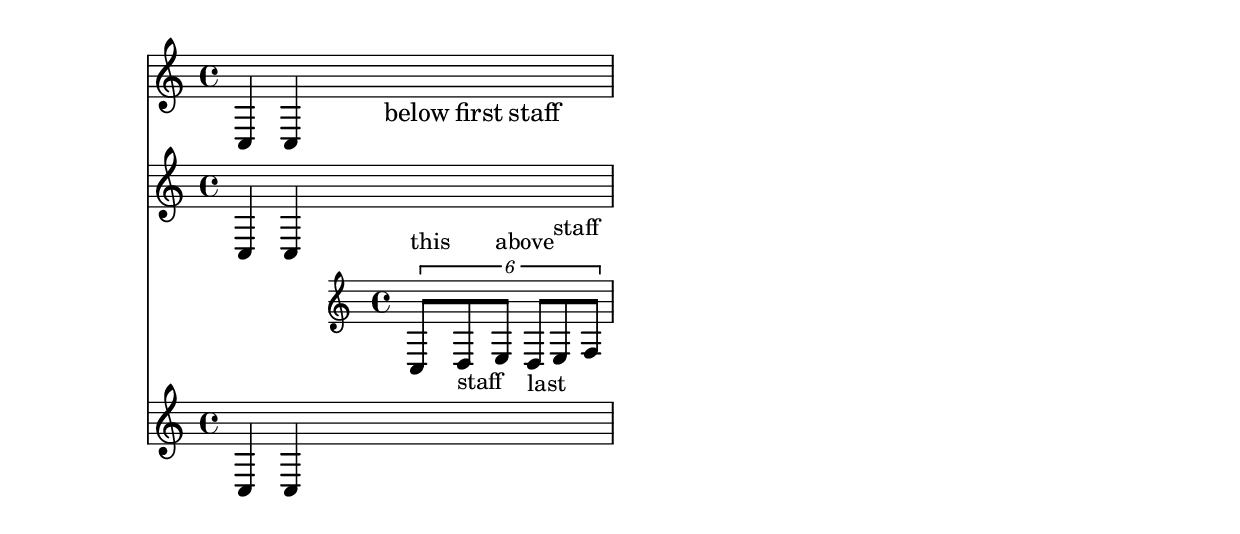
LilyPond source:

%% Do not edit this file; it is auto-generated from LSR http://lsr.dsi.unimi.it
%% This file is in the public domain.
\version "2.11.48"

\header {
  lsrtags = "vocal-music, tweaks-and-overrides, spacing"

  texidoc = "
This snippet demonstrates the use of the @code{alignBelowContext} and
@code{alignAboveContext} properties to control the positioning of
lyrics and ossias.

"
  doctitle = "Vertically aligning ossias and lyrics"
} % begin verbatim
\paper {
  ragged-right = ##t
}

\relative <<
  \new Staff = "1" { c4 c s2 }
  \new Staff = "2" { c4 c s2 }
  \new Staff = "3" { c4 c s2 }
  { \skip 2
    <<
      \lyrics {
	\set alignBelowContext = #"1"
	below8 first staff
      }
      \new Staff {
	\set Staff.alignAboveContext = #"3"
	\times 4/6 {
	  \override TextScript #'padding = #3
	  c8^"this" d_"staff" e^"above" d_"last" e^"staff" f
	}
      }
    >> }
>>
